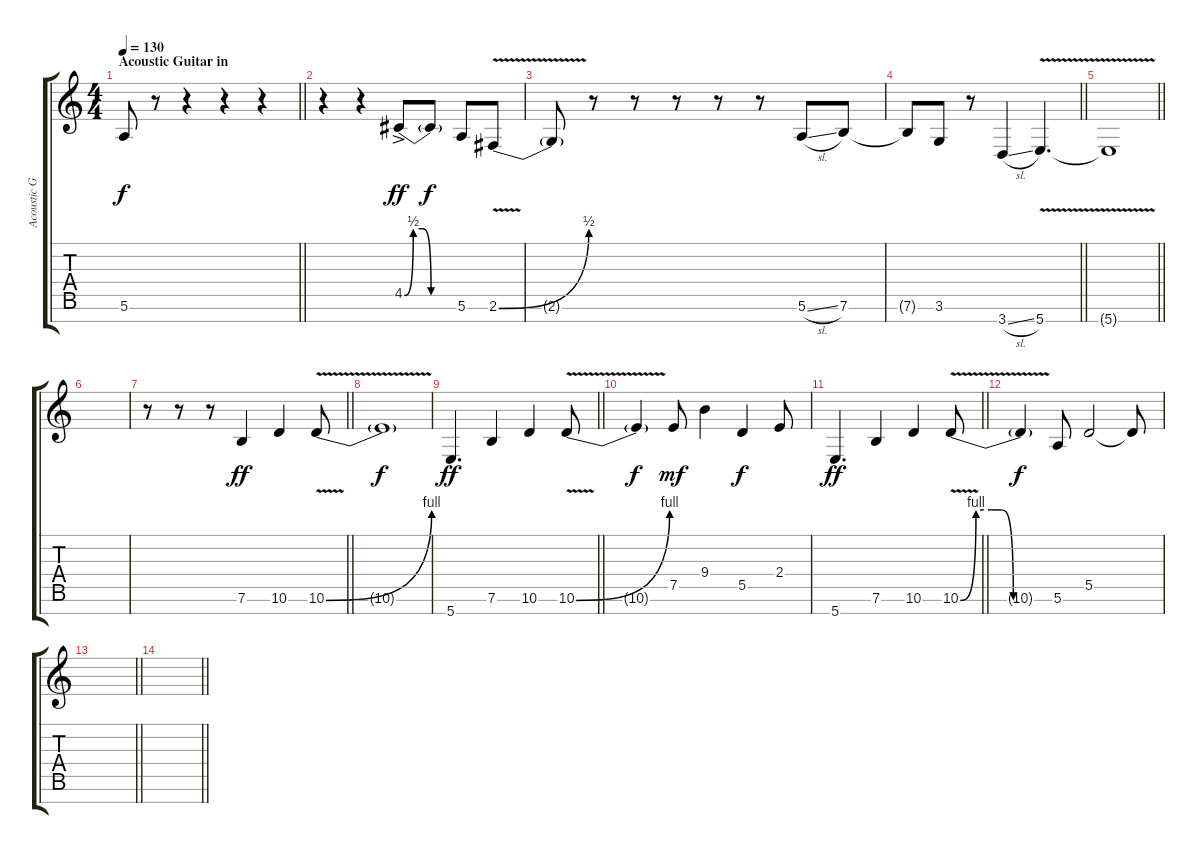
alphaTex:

\track ("Acoustic Guitar" "Acoustic G") {instrument acousticguitarsteel}
\staff {score tabs}
\tuning (E4 B3 G3 D3 A2 E2 B1) {hide}
\ts (4 4)
\section ("" "Acoustic Guitar in")
\tempo 130
\clef g2
\barLineRight lightlight
\ks c
5.6{t}.8{dy f} r.8 r.4 r.4 r.4 |
r.4 r.4 4.5{be (custom 0 0 10 2 20 2 30 0 60 0) ac}.8{dy ff} 4.5{t}.8{dy f} 5.6.8 2.6{be (bend 0 0 60 2) v}.8 |
2.6{t}.8 r.8 r.8 r.8 r.8 r.8 5.6{sl}.8 7.6.8 |
\barLineRight lightlight
7.6{t}.8 3.6.8 r.8 3.7{sl}.4 5.7{v}.4{d} |
\barLineRight lightlight
5.7{t}.1 |
|
\barLineRight lightlight
r.8 r.8 r.8 7.6.4{dy ff} 10.6.4 10.6{be (bend 0 0 60 4) v}.8 |
10.6{t}.1{dy f} |
\barLineRight lightlight
5.7.4{d dy ff} 7.6.4 10.6.4 10.6{be (bend 0 0 60 4) v}.8 |
10.6{t}.4{dy f} 7.5.8{dy mf} 9.4.4 5.5.4{dy f} 2.4.8 |
\barLineRight lightlight
5.7.4{d dy ff} 7.6.4 10.6.4 10.6{be (custom 0 0 10 4 15 4 20 4 24 4 26 4 34 0 60 0) v}.8 |
10.6{t}.4{dy f} 5.6.8 5.5.2 5.5{t}.8 |
\barLineRight lightlight
|
\barLineRight lightlight
